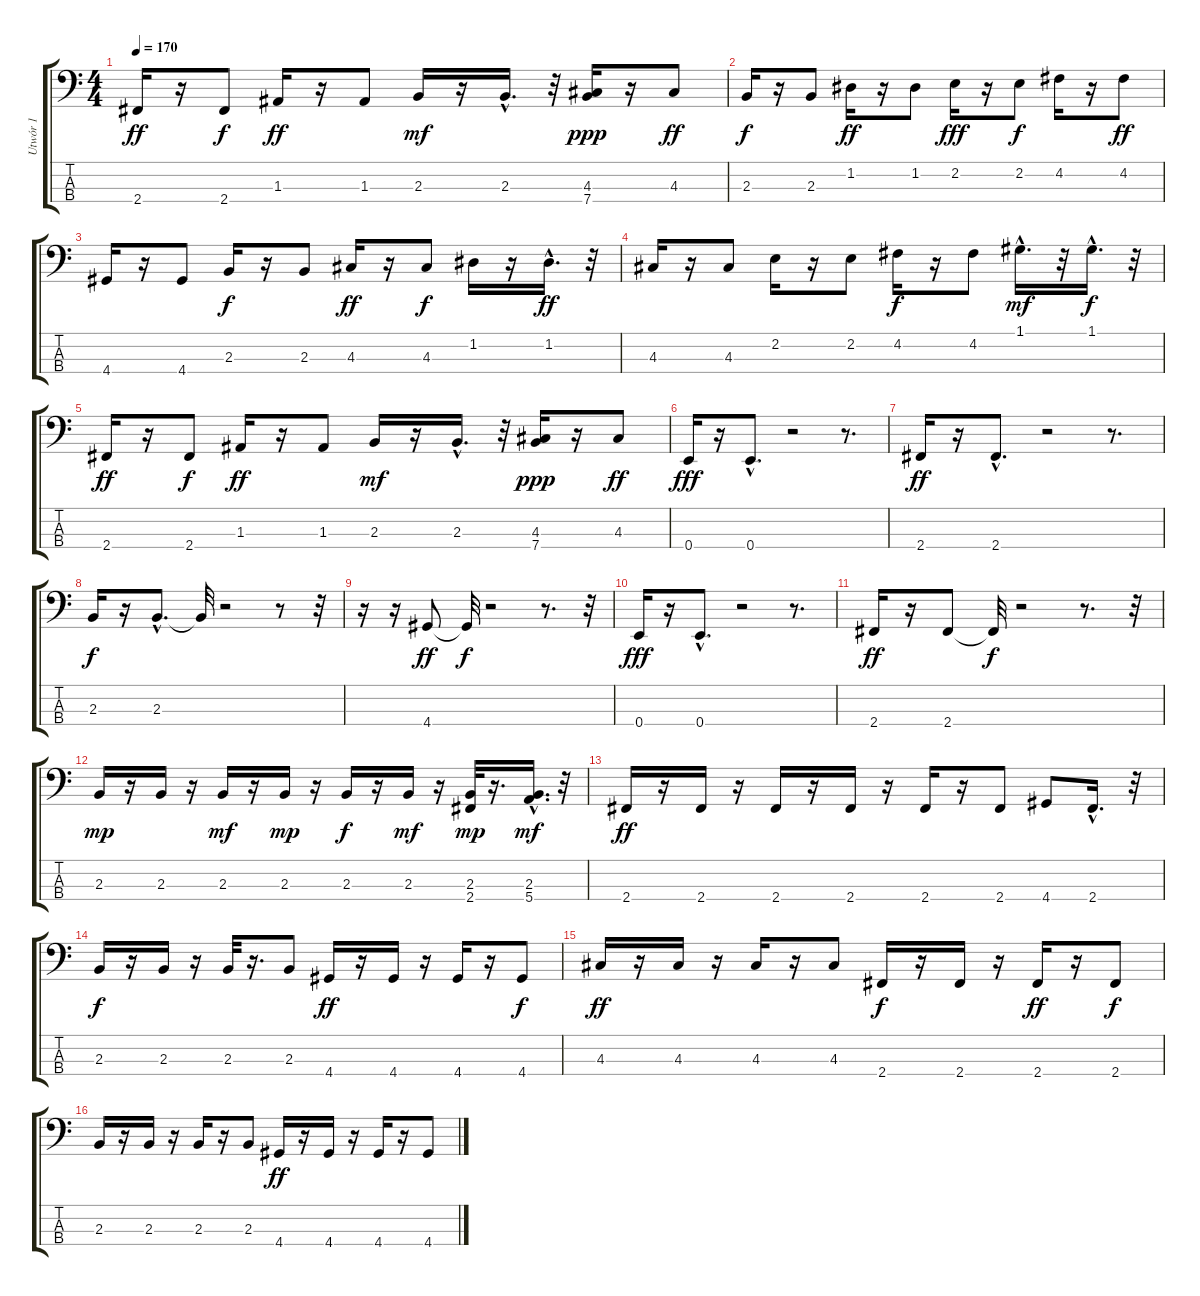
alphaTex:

\track ("Utwór 1" "Utwór 1") {instrument electricbassfinger}
\staff {score tabs}
\tuning (G2 D2 A1 E1) {hide}
\ts (4 4)
\tempo 170
\clef f4
\ks c
2.4.16{dy ff} r.16 2.4.8{dy f} 1.3.16{dy ff} r.16 1.3.8 2.3.16{dy mf} r.16 2.3{hac}.16{d} r.32 (4.3 7.4).16{dy ppp} r.16 4.3.8{dy ff} |
2.3.16{dy f} r.16 2.3.8 1.2.16{dy ff} r.16 1.2.8 2.2.16{dy fff} r.16 2.2.8{dy f} 4.2.16 r.16 4.2.8{dy ff} |
4.4.16 r.16 4.4.8 2.3.16{dy f} r.16 2.3.8 4.3.16{dy ff} r.16 4.3.8{dy f} 1.2.16 r.16 1.2{hac}.16{d dy ff} r.32 |
4.3.16 r.16 4.3.8 2.2.16 r.16 2.2.8 4.2.16{dy f} r.16 4.2.8 1.1{hac}.16{d dy mf} r.32 1.1{hac}.16{d dy f} r.32 |
2.4.16{dy ff} r.16 2.4.8{dy f} 1.3.16{dy ff} r.16 1.3.8 2.3.16{dy mf} r.16 2.3{hac}.16{d} r.32 (4.3 7.4).16{dy ppp} r.16 4.3.8{dy ff} |
0.4.16{dy fff} r.16 0.4{hac}.8{d} r.2 r.8{d} |
2.4.16{dy ff} r.16 2.4{hac}.8{d} r.2 r.8{d} |
2.3.16{dy f} r.16 2.3{hac}.8{d} 2.3{t}.32 r.2 r.8 r.32 |
r.16 r.16 4.4.8{dy ff} 4.4{t}.32{dy f} r.2 r.8{d} r.32 |
0.4.16{dy fff} r.16 0.4{hac}.8{d} r.2 r.8{d} |
2.4.16{dy ff} r.16 2.4.8 2.4{t}.32{dy f} r.2 r.8{d} r.32 |
2.3.16{dy mp} r.16 2.3.16 r.16 2.3.16{dy mf} r.16 2.3.16{dy mp} r.16 2.3.16{dy f} r.16 2.3.16{dy mf} r.16 (2.3 2.4).32{dy mp} r.16{d} (2.3{hac} 5.4).16{d dy mf} r.32 |
2.4.16{dy ff} r.16 2.4.16 r.16 2.4.16 r.16 2.4.16 r.16 2.4.16 r.16 2.4.8 4.4.8 2.4{hac}.16{d} r.32 |
2.3.16{dy f} r.16 2.3.16 r.16 2.3.32 r.16{d} 2.3.8 4.4.16{dy ff} r.16 4.4.16 r.16 4.4.16 r.16 4.4.8{dy f} |
4.3.16{dy ff} r.16 4.3.16 r.16 4.3.16 r.16 4.3.8 2.4.16{dy f} r.16 2.4.16 r.16 2.4.16{dy ff} r.16 2.4.8{dy f} |
2.3.16 r.16 2.3.16 r.16 2.3.16 r.16 2.3.8 4.4.16{dy ff} r.16 4.4.16 r.16 4.4.16 r.16 4.4.8
